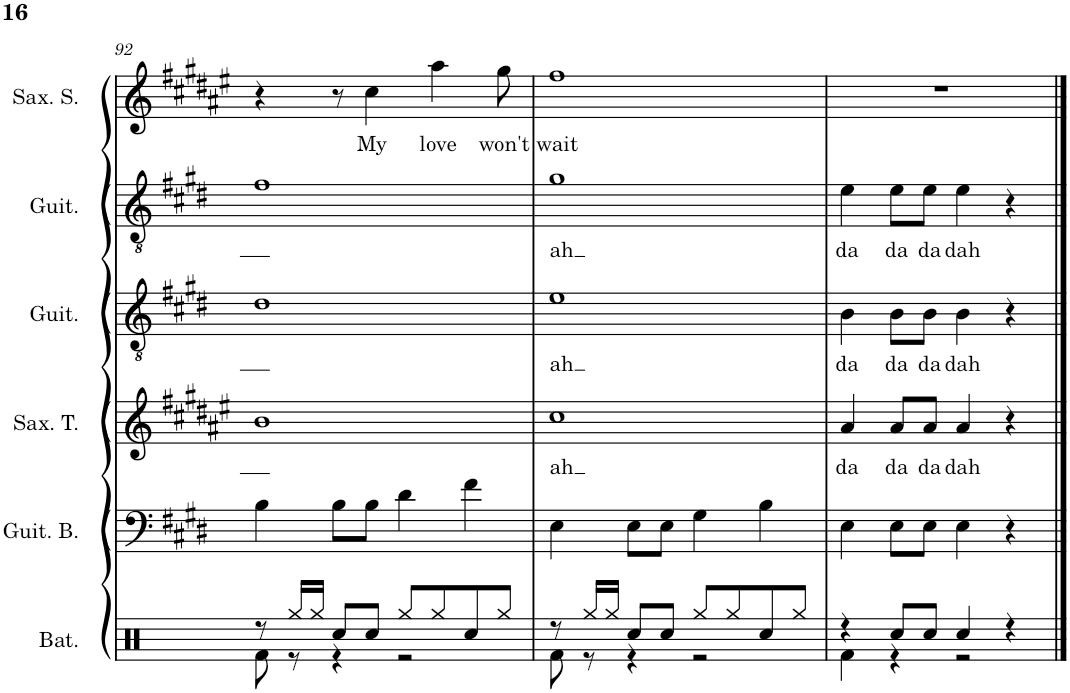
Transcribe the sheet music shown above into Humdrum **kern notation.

**kern	**kern	**kern	**text	**kern	**text	**kern	**text	**kern	**text
*part6	*part5	*part4	*part4	*part3	*part3	*part2	*part2	*part1	*part1
*staff6	*staff5	*staff4	*staff4	*staff3	*staff3	*staff2	*staff2	*staff1	*staff1
*I"Set de batterie	*I"Guitare basse	*I"Saxophone ténor	*	*I"Guitare acoustique	*	*I"Guitare acoustique	*	*I"Saxophone soprano	*
*I'Bat.	*I'Guit. B.	*I'Sax. T.	*	*I'Guit.	*	*I'Guit.	*	*I'Sax. S.	*
!!LO:PB:g=z
*clefX	*clefF4	*clefG2	*	*clefGv2	*	*clefGv2	*	*clefG2	*
*	*Trd7c12	*Trd8c14	*	*	*	*	*	*Trd1c2	*
*k[]	*k[f#c#g#d#]	*k[f#c#g#d#a#e#]	*	*k[f#c#g#d#]	*	*k[f#c#g#d#]	*	*k[f#c#g#d#a#e#]	*
*M4/4	*M4/4	*M4/4	*	*M4/4	*	*M4/4	*	*M4/4	*
=92	=92	=92	=92	=92	=92	=92	=92	=92	=92
*^	*	*	*	*	*	*	*	*	*
8r	8Rf\	4B\	1b	.	1d#	.	1f#	.	4r	.
16Rgg/LL	8r	.	.	.	.	.	.	.	.	.
16Rgg/JJ	.	.	.	.	.	.	.	.	.	.
8Rcc/L	4r	8B\L	.	.	.	.	.	.	8r	.
!	!	!	!	!	!	!	!	!	!	!LO:LY:b
8Rcc/J	.	8B\J	.	.	.	.	.	.	4cc#\	My
8Rgg/L	2r	4d#\	.	.	.	.	.	.	.	.
!	!	!	!	!	!	!	!	!	!	!LO:LY:b
8Rgg/	.	.	.	.	.	.	.	.	4aa#\	love
8Rcc/	.	4f#\	.	.	.	.	.	.	.	.
!	!	!	!	!	!	!	!	!	!	!LO:LY:b
8Rgg/J	.	.	.	.	.	.	.	.	8gg#\	won't
=93	=93	=93	=93	=93	=93	=93	=93	=93	=93	=93
!	!	!	!	!LO:LY:b	!	!LO:LY:b	!	!LO:LY:b	!	!LO:LY:b
8r	8Rf\	4E\	1cc#	ah	1e	ah	1g#	ah	1ff#	wait
16Rgg/LL	8r	.	.	.	.	.	.	.	.	.
16Rgg/JJ	.	.	.	.	.	.	.	.	.	.
8Rcc/L	4r	8E\L	.	.	.	.	.	.	.	.
8Rcc/J	.	8E\J	.	.	.	.	.	.	.	.
8Rgg/L	2r	4G#\	.	.	.	.	.	.	.	.
8Rgg/	.	.	.	.	.	.	.	.	.	.
8Rcc/	.	4B\	.	.	.	.	.	.	.	.
8Rgg/J	.	.	.	.	.	.	.	.	.	.
=94	=94	=94	=94	=94	=94	=94	=94	=94	=94	=94
!	!	!	!	!LO:LY:b	!	!LO:LY:b	!	!LO:LY:b	!	!
4r	4Rf\	4E\	4a#/	da	4B\	da	4e\	da	1r	.
!	!	!	!	!LO:LY:b	!	!LO:LY:b	!	!LO:LY:b	!	!
8Rcc/L	4r	8E\L	8a#/L	da	8B\L	da	8e\L	da	.	.
!	!	!	!	!LO:LY:b	!	!LO:LY:b	!	!LO:LY:b	!	!
8Rcc/J	.	8E\J	8a#/J	da	8B\J	da	8e\J	da	.	.
!	!	!	!	!LO:LY:b	!	!LO:LY:b	!	!LO:LY:b	!	!
4Rcc/	2r	4E\	4a#/	dah	4B\	dah	4e\	dah	.	.
4r	.	4r	4r	.	4r	.	4r	.	.	.
*v	*v	*	*	*	*	*	*	*	*	*
==	==	==	==	==	==	==	==	==	==
*-	*-	*-	*-	*-	*-	*-	*-	*-	*-
